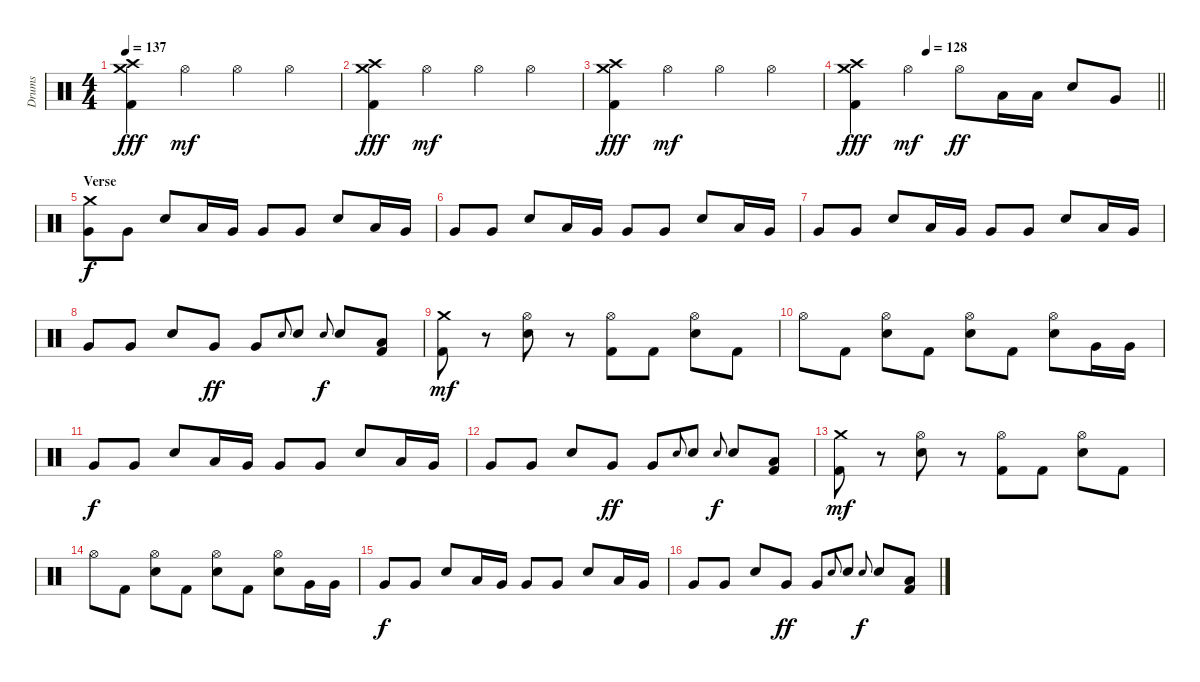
\track ("Drums" "Drums") {instrument percussion}
\staff {score}
\articulation defaults
\ts (4 4)
\tempo 137
\clef neutral
\ks c
("Crash medium (hit)" "Crash high (hit)" "Kick (hit) 2").4{dy fff} "Hi-Hat (open)".4{dy mf} "Hi-Hat (open)".4 "Hi-Hat (open)".4 |
("Crash medium (hit)" "Crash high (hit)" "Kick (hit) 2").4{dy fff} "Hi-Hat (open)".4{dy mf} "Hi-Hat (open)".4 "Hi-Hat (open)".4 |
("Crash medium (hit)" "Crash high (hit)" "Kick (hit) 2").4{dy fff} "Hi-Hat (open)".4{dy mf} "Hi-Hat (open)".4 "Hi-Hat (open)".4 |
\tempo (128 0.25)
\barLineRight lightlight
("Crash medium (hit)" "Crash high (hit)" "Kick (hit) 2").4{dy fff} "Hi-Hat (open)".4{dy mf} "Hi-Hat (open)".8{dy ff} "Low Tom (hit)".16 "Low Tom (hit)".16 "Snare (hit) 2".8 "Very Low Tom (hit)".8 |
\section ("" "Verse")
("Crash medium (hit)" "Very Low Tom (hit)").8{dy f} "Very Low Tom (hit)".8 "Snare (hit) 2".8 "Low Tom (hit)".16 "Very Low Tom (hit)".16 "Very Low Tom (hit)".8 "Very Low Tom (hit)".8 "Snare (hit) 2".8 "Low Tom (hit)".16 "Very Low Tom (hit)".16 |
"Very Low Tom (hit)".8 "Very Low Tom (hit)".8 "Snare (hit) 2".8 "Low Tom (hit)".16 "Very Low Tom (hit)".16 "Very Low Tom (hit)".8 "Very Low Tom (hit)".8 "Snare (hit) 2".8 "Low Tom (hit)".16 "Very Low Tom (hit)".16 |
"Very Low Tom (hit)".8 "Very Low Tom (hit)".8 "Snare (hit) 2".8 "Low Tom (hit)".16 "Very Low Tom (hit)".16 "Very Low Tom (hit)".8 "Very Low Tom (hit)".8 "Snare (hit) 2".8 "Low Tom (hit)".16 "Very Low Tom (hit)".16 |
"Very Low Tom (hit)".8 "Very Low Tom (hit)".8 "Snare (hit) 2".8 "Very Low Tom (hit)".8{dy ff} "Very Low Tom (hit)".8 "Snare (hit) 2".8{gr onbeat} "Snare (hit) 2".8 "Snare (hit) 2".8{gr onbeat dy f} "Snare (hit) 2".8 ("Low Tom (hit)" "Kick (hit) 2").8 |
("Crash medium (hit)" "Kick (hit) 2").8{dy mf} r.8 ("Hi-Hat (open)" "Snare (hit) 2").8 r.8 ("Hi-Hat (open)" "Kick (hit) 2").8 "Kick (hit) 2".8 ("Hi-Hat (open)" "Snare (hit) 2").8 "Kick (hit) 2".8 |
"Hi-Hat (open)".8 "Kick (hit) 2".8 ("Hi-Hat (open)" "Snare (hit) 2").8 "Kick (hit) 2".8 ("Hi-Hat (open)" "Snare (hit) 2").8 "Kick (hit) 2".8 ("Hi-Hat (open)" "Snare (hit) 2").8 "Very Low Tom (hit)".16 "Very Low Tom (hit)".16 |
"Very Low Tom (hit)".8{dy f} "Very Low Tom (hit)".8 "Snare (hit) 2".8 "Low Tom (hit)".16 "Very Low Tom (hit)".16 "Very Low Tom (hit)".8 "Very Low Tom (hit)".8 "Snare (hit) 2".8 "Low Tom (hit)".16 "Very Low Tom (hit)".16 |
"Very Low Tom (hit)".8 "Very Low Tom (hit)".8 "Snare (hit) 2".8 "Very Low Tom (hit)".8{dy ff} "Very Low Tom (hit)".8 "Snare (hit) 2".8{gr onbeat} "Snare (hit) 2".8 "Snare (hit) 2".8{gr onbeat dy f} "Snare (hit) 2".8 ("Low Tom (hit)" "Kick (hit) 2").8 |
("Crash medium (hit)" "Kick (hit) 2").8{dy mf} r.8 ("Hi-Hat (open)" "Snare (hit) 2").8 r.8 ("Hi-Hat (open)" "Kick (hit) 2").8 "Kick (hit) 2".8 ("Hi-Hat (open)" "Snare (hit) 2").8 "Kick (hit) 2".8 |
"Hi-Hat (open)".8 "Kick (hit) 2".8 ("Hi-Hat (open)" "Snare (hit) 2").8 "Kick (hit) 2".8 ("Hi-Hat (open)" "Snare (hit) 2").8 "Kick (hit) 2".8 ("Hi-Hat (open)" "Snare (hit) 2").8 "Very Low Tom (hit)".16 "Very Low Tom (hit)".16 |
"Very Low Tom (hit)".8{dy f} "Very Low Tom (hit)".8 "Snare (hit) 2".8 "Low Tom (hit)".16 "Very Low Tom (hit)".16 "Very Low Tom (hit)".8 "Very Low Tom (hit)".8 "Snare (hit) 2".8 "Low Tom (hit)".16 "Very Low Tom (hit)".16 |
"Very Low Tom (hit)".8 "Very Low Tom (hit)".8 "Snare (hit) 2".8 "Very Low Tom (hit)".8{dy ff} "Very Low Tom (hit)".8 "Snare (hit) 2".8{gr onbeat} "Snare (hit) 2".8 "Snare (hit) 2".8{gr onbeat dy f} "Snare (hit) 2".8 ("Low Tom (hit)" "Kick (hit) 2").8
